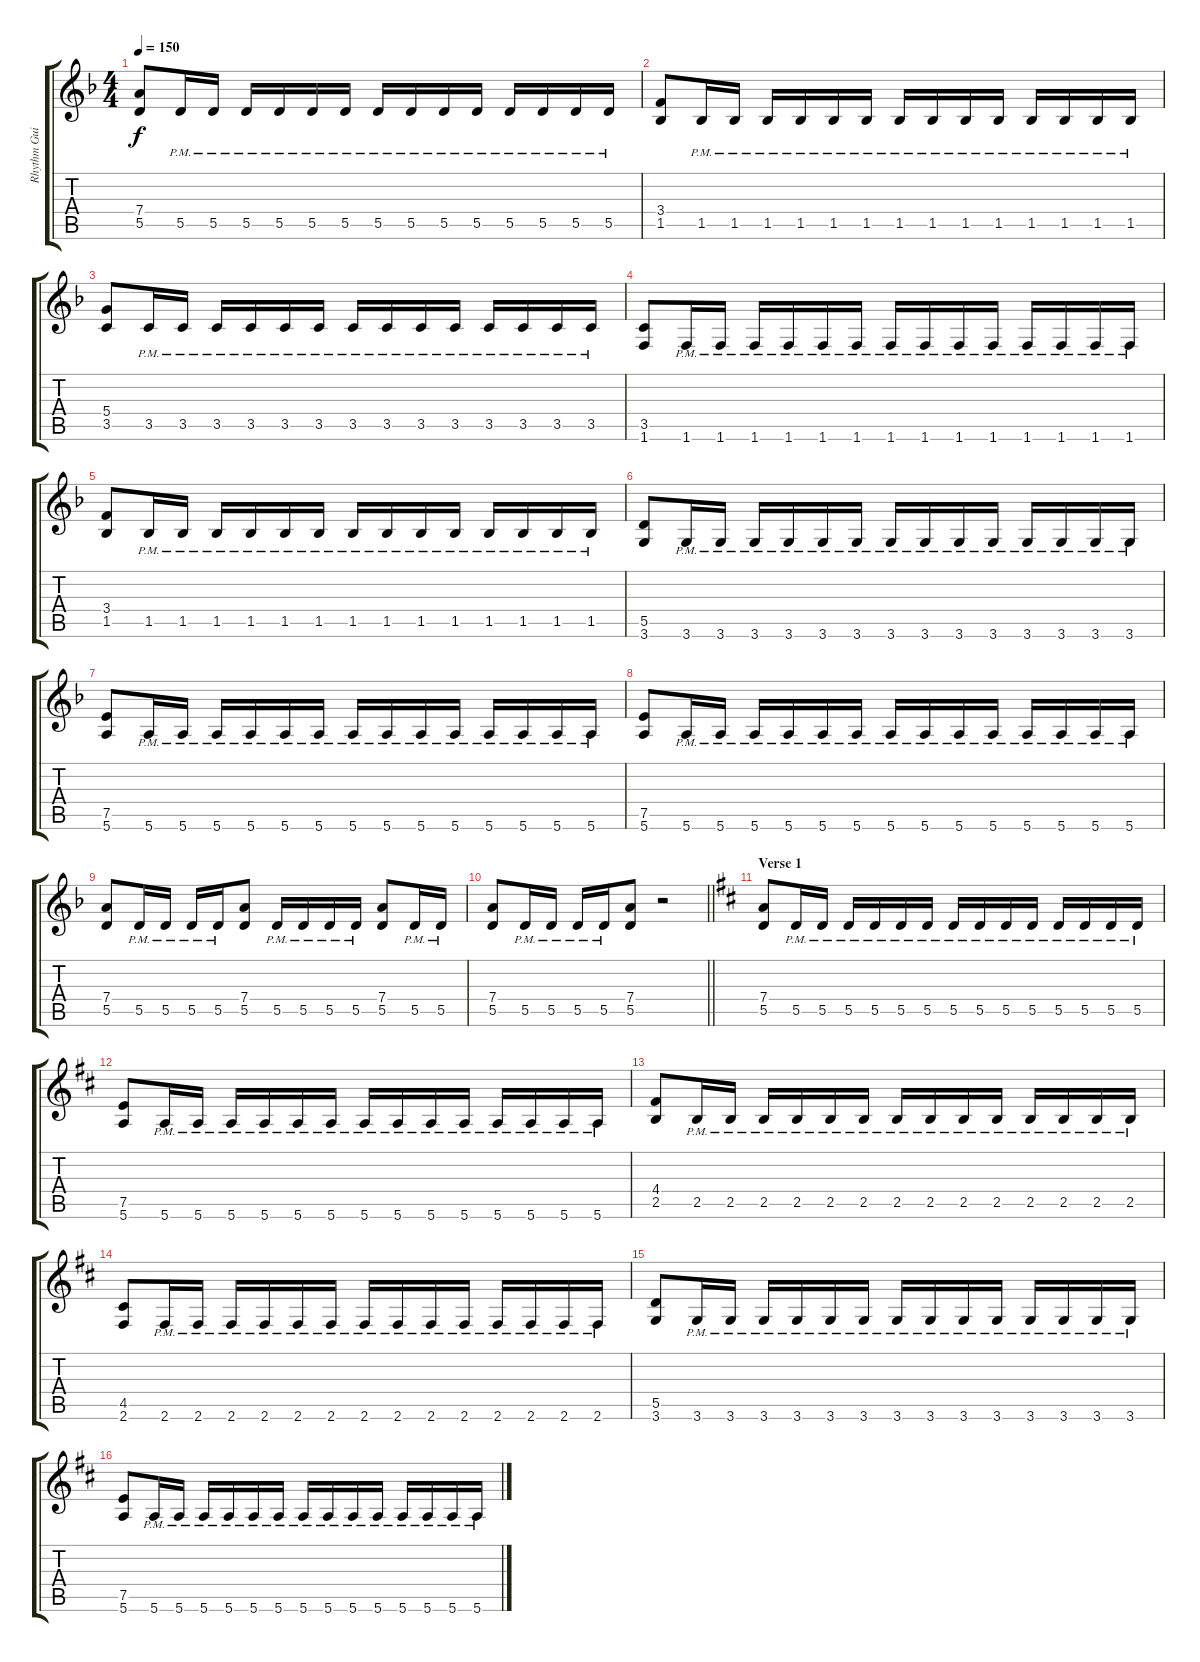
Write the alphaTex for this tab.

\track ("Rhythm Guitar 2: Mikael Bakajev" "Rhythm Gui") {instrument distortionguitar}
\staff {score tabs}
\tuning (E4 B3 G3 D3 A2 E2) {hide}
\ts (4 4)
\tempo 150
\clef g2
\ks dminor
(7.4 5.5).8{dy f} 5.5{pm}.16 5.5{pm}.16 5.5{pm}.16 5.5{pm}.16 5.5{pm}.16 5.5{pm}.16 5.5{pm}.16 5.5{pm}.16 5.5{pm}.16 5.5{pm}.16 5.5{pm}.16 5.5{pm}.16 5.5{pm}.16 5.5{pm}.16 |
(3.4 1.5).8 1.5{pm}.16 1.5{pm}.16 1.5{pm}.16 1.5{pm}.16 1.5{pm}.16 1.5{pm}.16 1.5{pm}.16 1.5{pm}.16 1.5{pm}.16 1.5{pm}.16 1.5{pm}.16 1.5{pm}.16 1.5{pm}.16 1.5{pm}.16 |
(5.4 3.5).8 3.5{pm}.16 3.5{pm}.16 3.5{pm}.16 3.5{pm}.16 3.5{pm}.16 3.5{pm}.16 3.5{pm}.16 3.5{pm}.16 3.5{pm}.16 3.5{pm}.16 3.5{pm}.16 3.5{pm}.16 3.5{pm}.16 3.5{pm}.16 |
(3.5 1.6).8 1.6{pm}.16 1.6{pm}.16 1.6{pm}.16 1.6{pm}.16 1.6{pm}.16 1.6{pm}.16 1.6{pm}.16 1.6{pm}.16 1.6{pm}.16 1.6{pm}.16 1.6{pm}.16 1.6{pm}.16 1.6{pm}.16 1.6{pm}.16 |
(3.4 1.5).8 1.5{pm}.16 1.5{pm}.16 1.5{pm}.16 1.5{pm}.16 1.5{pm}.16 1.5{pm}.16 1.5{pm}.16 1.5{pm}.16 1.5{pm}.16 1.5{pm}.16 1.5{pm}.16 1.5{pm}.16 1.5{pm}.16 1.5{pm}.16 |
(5.5 3.6).8 3.6{pm}.16 3.6{pm}.16 3.6{pm}.16 3.6{pm}.16 3.6{pm}.16 3.6{pm}.16 3.6{pm}.16 3.6{pm}.16 3.6{pm}.16 3.6{pm}.16 3.6{pm}.16 3.6{pm}.16 3.6{pm}.16 3.6{pm}.16 |
(7.5 5.6).8 5.6{pm}.16 5.6{pm}.16 5.6{pm}.16 5.6{pm}.16 5.6{pm}.16 5.6{pm}.16 5.6{pm}.16 5.6{pm}.16 5.6{pm}.16 5.6{pm}.16 5.6{pm}.16 5.6{pm}.16 5.6{pm}.16 5.6{pm}.16 |
(7.5 5.6).8 5.6{pm}.16 5.6{pm}.16 5.6{pm}.16 5.6{pm}.16 5.6{pm}.16 5.6{pm}.16 5.6{pm}.16 5.6{pm}.16 5.6{pm}.16 5.6{pm}.16 5.6{pm}.16 5.6{pm}.16 5.6{pm}.16 5.6{pm}.16 |
(7.4 5.5).8 5.5{pm}.16 5.5{pm}.16 5.5{pm}.16 5.5{pm}.16 (7.4 5.5).8 5.5{pm}.16 5.5{pm}.16 5.5{pm}.16 5.5{pm}.16 (7.4 5.5).8 5.5{pm}.16 5.5{pm}.16 |
\barLineRight lightlight
(7.4 5.5).8 5.5{pm}.16 5.5{pm}.16 5.5{pm}.16 5.5{pm}.16 (7.4 5.5).8 r.2 |
\section ("" "Verse 1")
\ks d
(7.4 5.5).8 5.5{pm}.16 5.5{pm}.16 5.5{pm}.16 5.5{pm}.16 5.5{pm}.16 5.5{pm}.16 5.5{pm}.16 5.5{pm}.16 5.5{pm}.16 5.5{pm}.16 5.5{pm}.16 5.5{pm}.16 5.5{pm}.16 5.5{pm}.16 |
(7.5 5.6).8 5.6{pm}.16 5.6{pm}.16 5.6{pm}.16 5.6{pm}.16 5.6{pm}.16 5.6{pm}.16 5.6{pm}.16 5.6{pm}.16 5.6{pm}.16 5.6{pm}.16 5.6{pm}.16 5.6{pm}.16 5.6{pm}.16 5.6{pm}.16 |
(4.4 2.5).8 2.5{pm}.16 2.5{pm}.16 2.5{pm}.16 2.5{pm}.16 2.5{pm}.16 2.5{pm}.16 2.5{pm}.16 2.5{pm}.16 2.5{pm}.16 2.5{pm}.16 2.5{pm}.16 2.5{pm}.16 2.5{pm}.16 2.5{pm}.16 |
(4.5 2.6).8 2.6{pm}.16 2.6{pm}.16 2.6{pm}.16 2.6{pm}.16 2.6{pm}.16 2.6{pm}.16 2.6{pm}.16 2.6{pm}.16 2.6{pm}.16 2.6{pm}.16 2.6{pm}.16 2.6{pm}.16 2.6{pm}.16 2.6{pm}.16 |
(5.5 3.6).8 3.6{pm}.16 3.6{pm}.16 3.6{pm}.16 3.6{pm}.16 3.6{pm}.16 3.6{pm}.16 3.6{pm}.16 3.6{pm}.16 3.6{pm}.16 3.6{pm}.16 3.6{pm}.16 3.6{pm}.16 3.6{pm}.16 3.6{pm}.16 |
(7.5 5.6).8 5.6{pm}.16 5.6{pm}.16 5.6{pm}.16 5.6{pm}.16 5.6{pm}.16 5.6{pm}.16 5.6{pm}.16 5.6{pm}.16 5.6{pm}.16 5.6{pm}.16 5.6{pm}.16 5.6{pm}.16 5.6{pm}.16 5.6{pm}.16
